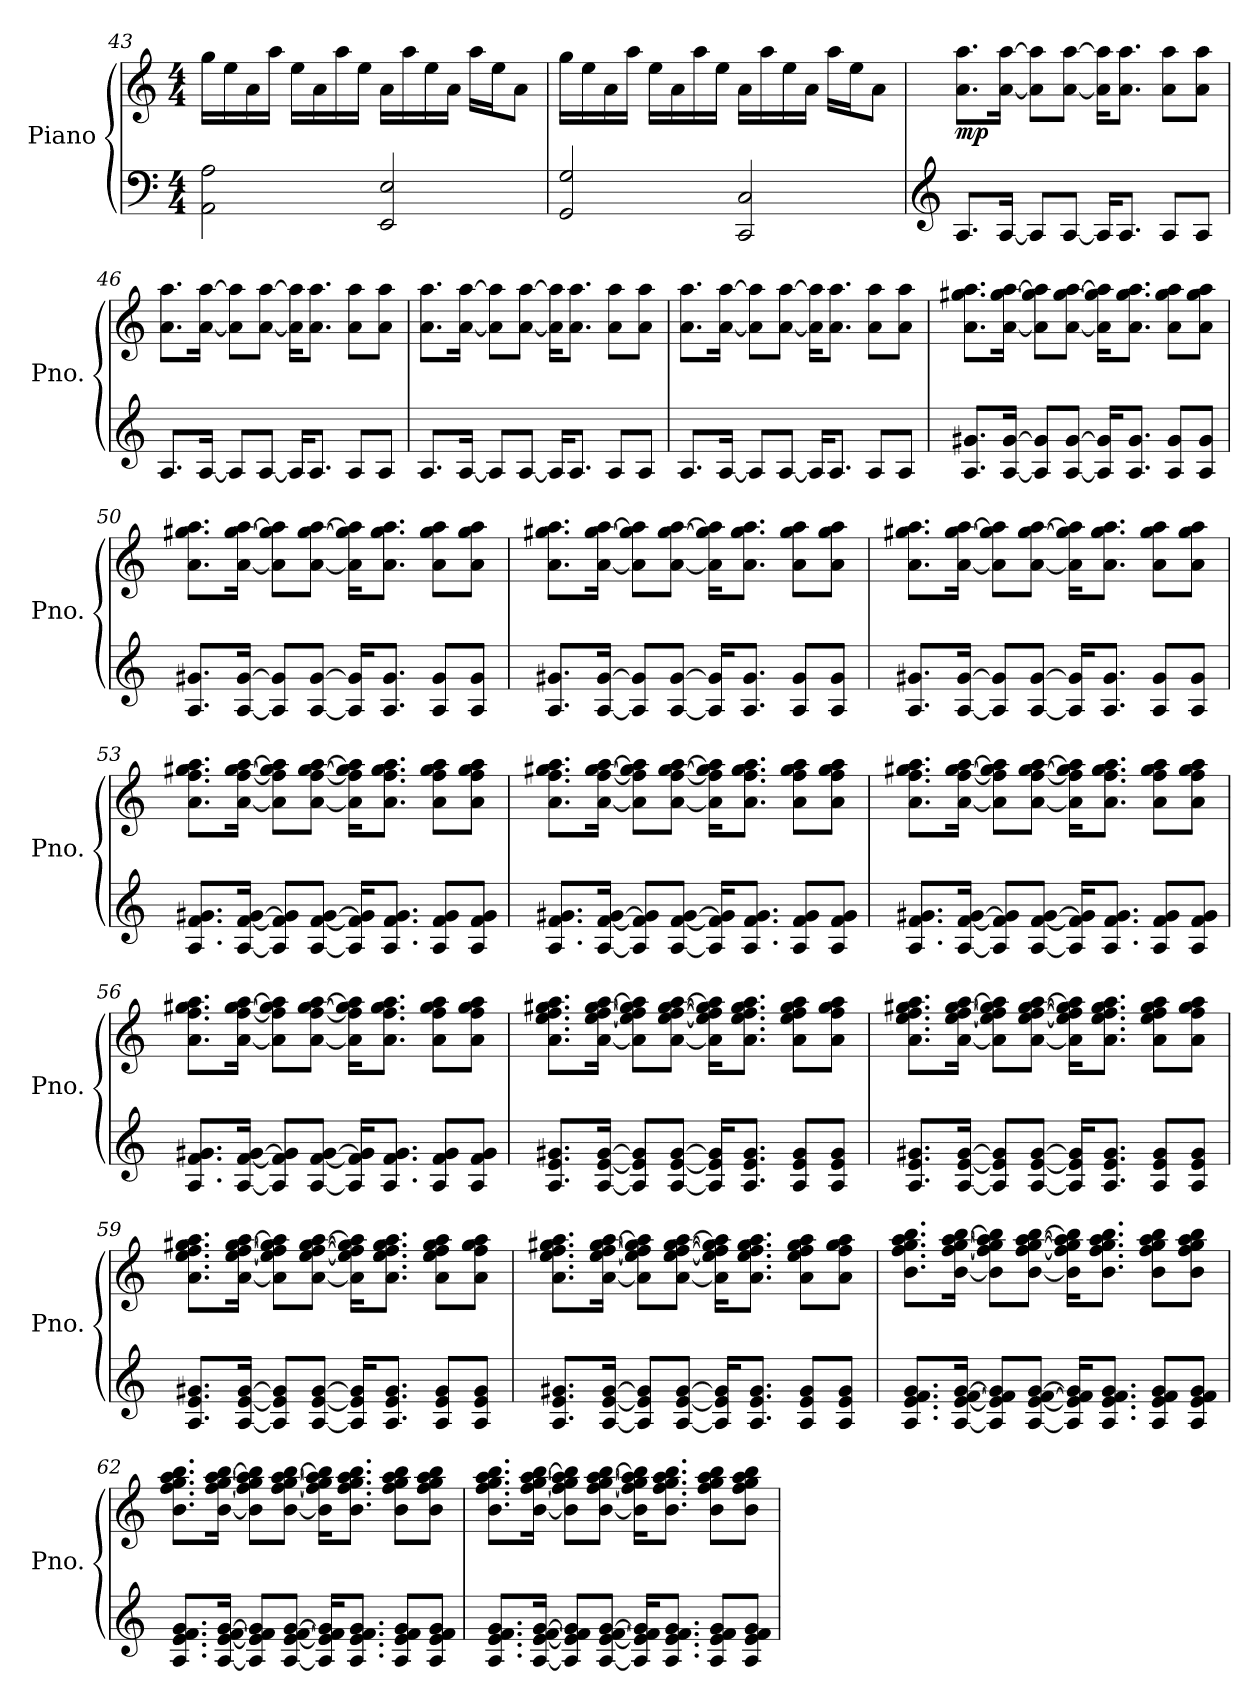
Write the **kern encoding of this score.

**kern	**kern	**dynam
*part1	*part1	*part1
*staff2	*staff1	*staff1/2
*I"Piano	*	*
*I'Pno.	*	*
*clefF4	*clefG2	*
*k[]	*k[]	*
*M4/4	*M4/4	*
=43	=43	=43
2AA\ 2A\	16gg\LL	.
.	16ee\	.
.	16a\	.
.	16aa\JJ	.
.	16ee\LL	.
.	16a\	.
.	16aa\	.
.	16ee\JJ	.
2EE/ 2E/	16a\LL	.
.	16aa\	.
.	16ee\	.
.	16a\JJ	.
.	16aa\LL	.
.	16ee\J	.
.	8a\J	.
!!LO:LB:g=z
=44	=44	=44
2GG/ 2G/	16gg\LL	.
.	16ee\	.
.	16a\	.
.	16aa\JJ	.
.	16ee\LL	.
.	16a\	.
.	16aa\	.
.	16ee\JJ	.
2CC/ 2C/	16a\LL	.
.	16aa\	.
.	16ee\	.
.	16a\JJ	.
.	16aa\LL	.
.	16ee\J	.
.	8a\J	.
=45	=45	=45
*clefG2	*	*
!	!	!LO:DY:b
8.A/L	8.a\ 8.aa\L	mp
[16A/Jk	[16a\ [16aa\Jk	.
8A/L]	8a\] 8aa\]L	.
[8A/J	[8a\ [8aa\J	.
16A/KL]	16a\] 16aa\]KL	.
8.A/J	8.a\ 8.aa\J	.
8A/L	8a\ 8aa\L	.
8A/J	8a\ 8aa\J	.
=46	=46	=46
8.A/L	8.a\ 8.aa\L	.
[16A/Jk	[16a\ [16aa\Jk	.
8A/L]	8a\] 8aa\]L	.
[8A/J	[8a\ [8aa\J	.
16A/KL]	16a\] 16aa\]KL	.
8.A/J	8.a\ 8.aa\J	.
8A/L	8a\ 8aa\L	.
8A/J	8a\ 8aa\J	.
!!LO:PB:g=z
=47	=47	=47
8.A/L	8.a\ 8.aa\L	.
[16A/Jk	[16a\ [16aa\Jk	.
8A/L]	8a\] 8aa\]L	.
[8A/J	[8a\ [8aa\J	.
16A/KL]	16a\] 16aa\]KL	.
8.A/J	8.a\ 8.aa\J	.
8A/L	8a\ 8aa\L	.
8A/J	8a\ 8aa\J	.
=48	=48	=48
8.A/L	8.a\ 8.aa\L	.
[16A/Jk	[16a\ [16aa\Jk	.
8A/L]	8a\] 8aa\]L	.
[8A/J	[8a\ [8aa\J	.
16A/KL]	16a\] 16aa\]KL	.
8.A/J	8.a\ 8.aa\J	.
8A/L	8a\ 8aa\L	.
8A/J	8a\ 8aa\J	.
=49	=49	=49
8.A/ 8.g#X/L	8.a\ 8.gg#X\ 8.aa\L	.
[16A/ [16g#/Jk	[16a\ [16gg#\ [16aa\Jk	.
8A/] 8g#/]L	8a\] 8gg#\] 8aa\]L	.
[8A/ [8g#/J	[8a\ [8gg#\ [8aa\J	.
16A/] 16g#/]KL	16a\] 16gg#\] 16aa\]KL	.
8.A/ 8.g#/J	8.a\ 8.gg#\ 8.aa\J	.
8A/ 8g#/L	8a\ 8gg#\ 8aa\L	.
8A/ 8g#/J	8a\ 8gg#\ 8aa\J	.
!!LO:LB:g=z
=50	=50	=50
8.A/ 8.g#X/L	8.a\ 8.gg#X\ 8.aa\L	.
[16A/ [16g#/Jk	[16a\ [16gg#\ [16aa\Jk	.
8A/] 8g#/]L	8a\] 8gg#\] 8aa\]L	.
[8A/ [8g#/J	[8a\ [8gg#\ [8aa\J	.
16A/] 16g#/]KL	16a\] 16gg#\] 16aa\]KL	.
8.A/ 8.g#/J	8.a\ 8.gg#\ 8.aa\J	.
8A/ 8g#/L	8a\ 8gg#\ 8aa\L	.
8A/ 8g#/J	8a\ 8gg#\ 8aa\J	.
=51	=51	=51
8.A/ 8.g#X/L	8.a\ 8.gg#X\ 8.aa\L	.
[16A/ [16g#/Jk	[16a\ [16gg#\ [16aa\Jk	.
8A/] 8g#/]L	8a\] 8gg#\] 8aa\]L	.
[8A/ [8g#/J	[8a\ [8gg#\ [8aa\J	.
16A/] 16g#/]KL	16a\] 16gg#\] 16aa\]KL	.
8.A/ 8.g#/J	8.a\ 8.gg#\ 8.aa\J	.
8A/ 8g#/L	8a\ 8gg#\ 8aa\L	.
8A/ 8g#/J	8a\ 8gg#\ 8aa\J	.
!!LO:LB:g=z
=52	=52	=52
8.A/ 8.g#X/L	8.a\ 8.gg#X\ 8.aa\L	.
[16A/ [16g#/Jk	[16a\ [16gg#\ [16aa\Jk	.
8A/] 8g#/]L	8a\] 8gg#\] 8aa\]L	.
[8A/ [8g#/J	[8a\ [8gg#\ [8aa\J	.
16A/] 16g#/]KL	16a\] 16gg#\] 16aa\]KL	.
8.A/ 8.g#/J	8.a\ 8.gg#\ 8.aa\J	.
8A/ 8g#/L	8a\ 8gg#\ 8aa\L	.
8A/ 8g#/J	8a\ 8gg#\ 8aa\J	.
=53	=53	=53
8.A/ 8.f/ 8.g#X/L	8.a\ 8.ff\ 8.gg#X\ 8.aa\L	.
[16A/ [16f/ [16g#/Jk	[16a\ [16ff\ [16gg#\ [16aa\Jk	.
8A/] 8f/] 8g#/]L	8a\] 8ff\] 8gg#\] 8aa\]L	.
[8A/ [8f/ [8g#/J	[8a\ [8ff\ [8gg#\ [8aa\J	.
16A/] 16f/] 16g#/]KL	16a\] 16ff\] 16gg#\] 16aa\]KL	.
8.A/ 8.f/ 8.g#/J	8.a\ 8.ff\ 8.gg#\ 8.aa\J	.
8A/ 8f/ 8g#/L	8a\ 8ff\ 8gg#\ 8aa\L	.
8A/ 8f/ 8g#/J	8a\ 8ff\ 8gg#\ 8aa\J	.
!!LO:LB:g=z
=54	=54	=54
8.A/ 8.f/ 8.g#X/L	8.a\ 8.ff\ 8.gg#X\ 8.aa\L	.
[16A/ [16f/ [16g#/Jk	[16a\ [16ff\ [16gg#\ [16aa\Jk	.
8A/] 8f/] 8g#/]L	8a\] 8ff\] 8gg#\] 8aa\]L	.
[8A/ [8f/ [8g#/J	[8a\ [8ff\ [8gg#\ [8aa\J	.
16A/] 16f/] 16g#/]KL	16a\] 16ff\] 16gg#\] 16aa\]KL	.
8.A/ 8.f/ 8.g#/J	8.a\ 8.ff\ 8.gg#\ 8.aa\J	.
8A/ 8f/ 8g#/L	8a\ 8ff\ 8gg#\ 8aa\L	.
8A/ 8f/ 8g#/J	8a\ 8ff\ 8gg#\ 8aa\J	.
=55	=55	=55
8.A/ 8.f/ 8.g#X/L	8.a\ 8.ff\ 8.gg#X\ 8.aa\L	.
[16A/ [16f/ [16g#/Jk	[16a\ [16ff\ [16gg#\ [16aa\Jk	.
8A/] 8f/] 8g#/]L	8a\] 8ff\] 8gg#\] 8aa\]L	.
[8A/ [8f/ [8g#/J	[8a\ [8ff\ [8gg#\ [8aa\J	.
16A/] 16f/] 16g#/]KL	16a\] 16ff\] 16gg#\] 16aa\]KL	.
8.A/ 8.f/ 8.g#/J	8.a\ 8.ff\ 8.gg#\ 8.aa\J	.
8A/ 8f/ 8g#/L	8a\ 8ff\ 8gg#\ 8aa\L	.
8A/ 8f/ 8g#/J	8a\ 8ff\ 8gg#\ 8aa\J	.
!!LO:LB:g=z
=56	=56	=56
8.A/ 8.f/ 8.g#X/L	8.a\ 8.ff\ 8.gg#X\ 8.aa\L	.
[16A/ [16f/ [16g#/Jk	[16a\ [16ff\ [16gg#\ [16aa\Jk	.
8A/] 8f/] 8g#/]L	8a\] 8ff\] 8gg#\] 8aa\]L	.
[8A/ [8f/ [8g#/J	[8a\ [8ff\ [8gg#\ [8aa\J	.
16A/] 16f/] 16g#/]KL	16a\] 16ff\] 16gg#\] 16aa\]KL	.
8.A/ 8.f/ 8.g#/J	8.a\ 8.ff\ 8.gg#\ 8.aa\J	.
8A/ 8f/ 8g#/L	8a\ 8ff\ 8gg#\ 8aa\L	.
8A/ 8f/ 8g#/J	8a\ 8ff\ 8gg#\ 8aa\J	.
=57	=57	=57
8.A/ 8.e/ 8.g#X/L	8.a\ 8.ee\ 8.ff\ 8.gg#X\ 8.aa\L	.
[16A/ [16e/ [16g#/Jk	[16a\ [16ee\ [16ff\ [16gg#\ [16aa\Jk	.
8A/] 8e/] 8g#/]L	8a\] 8ee\] 8ff\] 8gg#\] 8aa\]L	.
[8A/ [8e/ [8g#/J	[8a\ [8ee\ [8ff\ [8gg#\ [8aa\J	.
16A/] 16e/] 16g#/]KL	16a\] 16ee\] 16ff\] 16gg#\] 16aa\]KL	.
8.A/ 8.e/ 8.g#/J	8.a\ 8.ee\ 8.ff\ 8.gg#\ 8.aa\J	.
8A/ 8e/ 8g#/L	8a\ 8ee\ 8ff\ 8gg#\ 8aa\L	.
8A/ 8e/ 8g#/J	8a\ 8ff\ 8gg#\ 8aa\J	.
!!LO:PB:g=z
=58	=58	=58
8.A/ 8.e/ 8.g#X/L	8.a\ 8.ee\ 8.ff\ 8.gg#X\ 8.aa\L	.
[16A/ [16e/ [16g#/Jk	[16a\ [16ee\ [16ff\ [16gg#\ [16aa\Jk	.
8A/] 8e/] 8g#/]L	8a\] 8ee\] 8ff\] 8gg#\] 8aa\]L	.
[8A/ [8e/ [8g#/J	[8a\ [8ee\ [8ff\ [8gg#\ [8aa\J	.
16A/] 16e/] 16g#/]KL	16a\] 16ee\] 16ff\] 16gg#\] 16aa\]KL	.
8.A/ 8.e/ 8.g#/J	8.a\ 8.ee\ 8.ff\ 8.gg#\ 8.aa\J	.
8A/ 8e/ 8g#/L	8a\ 8ee\ 8ff\ 8gg#\ 8aa\L	.
8A/ 8e/ 8g#/J	8a\ 8ff\ 8gg#\ 8aa\J	.
=59	=59	=59
8.A/ 8.e/ 8.g#X/L	8.a\ 8.ee\ 8.ff\ 8.gg#X\ 8.aa\L	.
[16A/ [16e/ [16g#/Jk	[16a\ [16ee\ [16ff\ [16gg#\ [16aa\Jk	.
8A/] 8e/] 8g#/]L	8a\] 8ee\] 8ff\] 8gg#\] 8aa\]L	.
[8A/ [8e/ [8g#/J	[8a\ [8ee\ [8ff\ [8gg#\ [8aa\J	.
16A/] 16e/] 16g#/]KL	16a\] 16ee\] 16ff\] 16gg#\] 16aa\]KL	.
8.A/ 8.e/ 8.g#/J	8.a\ 8.ee\ 8.ff\ 8.gg#\ 8.aa\J	.
8A/ 8e/ 8g#/L	8a\ 8ee\ 8ff\ 8gg#\ 8aa\L	.
8A/ 8e/ 8g#/J	8a\ 8ff\ 8gg#\ 8aa\J	.
!!LO:LB:g=z
=60	=60	=60
8.A/ 8.e/ 8.g#X/L	8.a\ 8.ee\ 8.ff\ 8.gg#X\ 8.aa\L	.
[16A/ [16e/ [16g#/Jk	[16a\ [16ee\ [16ff\ [16gg#\ [16aa\Jk	.
8A/] 8e/] 8g#/]L	8a\] 8ee\] 8ff\] 8gg#\] 8aa\]L	.
[8A/ [8e/ [8g#/J	[8a\ [8ee\ [8ff\ [8gg#\ [8aa\J	.
16A/] 16e/] 16g#/]KL	16a\] 16ee\] 16ff\] 16gg#\] 16aa\]KL	.
8.A/ 8.e/ 8.g#/J	8.a\ 8.ee\ 8.ff\ 8.gg#\ 8.aa\J	.
8A/ 8e/ 8g#/L	8a\ 8ee\ 8ff\ 8gg#\ 8aa\L	.
8A/ 8e/ 8g#/J	8a\ 8ff\ 8gg#\ 8aa\J	.
=61	=61	=61
8.A/ 8.e/ 8.f/ 8.g/L	8.b\ 8.ff\ 8.gg\ 8.aa\ 8.bb\L	.
[16A/ [16e/ [16f/ [16g/Jk	[16b\ [16ff\ [16gg\ [16aa\ [16bb\Jk	.
8A/] 8e/] 8f/] 8g/]L	8b\] 8ff\] 8gg\] 8aa\] 8bb\]L	.
[8A/ [8e/ [8f/ [8g/J	[8b\ [8ff\ [8gg\ [8aa\ [8bb\J	.
16A/] 16e/] 16f/] 16g/]KL	16b\] 16ff\] 16gg\] 16aa\] 16bb\]KL	.
8.A/ 8.e/ 8.f/ 8.g/J	8.b\ 8.ff\ 8.gg\ 8.aa\ 8.bb\J	.
8A/ 8e/ 8f/ 8g/L	8b\ 8ff\ 8gg\ 8aa\ 8bb\L	.
8A/ 8e/ 8f/ 8g/J	8b\ 8ff\ 8gg\ 8aa\ 8bb\J	.
!!LO:LB:g=z
=62	=62	=62
8.A/ 8.e/ 8.f/ 8.g/L	8.b\ 8.ff\ 8.gg\ 8.aa\ 8.bb\L	.
[16A/ [16e/ [16f/ [16g/Jk	[16b\ [16ff\ [16gg\ [16aa\ [16bb\Jk	.
8A/] 8e/] 8f/] 8g/]L	8b\] 8ff\] 8gg\] 8aa\] 8bb\]L	.
[8A/ [8e/ [8f/ [8g/J	[8b\ [8ff\ [8gg\ [8aa\ [8bb\J	.
16A/] 16e/] 16f/] 16g/]KL	16b\] 16ff\] 16gg\] 16aa\] 16bb\]KL	.
8.A/ 8.e/ 8.f/ 8.g/J	8.b\ 8.ff\ 8.gg\ 8.aa\ 8.bb\J	.
8A/ 8e/ 8f/ 8g/L	8b\ 8ff\ 8gg\ 8aa\ 8bb\L	.
8A/ 8e/ 8f/ 8g/J	8b\ 8ff\ 8gg\ 8aa\ 8bb\J	.
=63	=63	=63
8.A/ 8.e/ 8.f/ 8.g/L	8.b\ 8.ff\ 8.gg\ 8.aa\ 8.bb\L	.
[16A/ [16e/ [16f/ [16g/Jk	[16b\ [16ff\ [16gg\ [16aa\ [16bb\Jk	.
8A/] 8e/] 8f/] 8g/]L	8b\] 8ff\] 8gg\] 8aa\] 8bb\]L	.
[8A/ [8e/ [8f/ [8g/J	[8b\ [8ff\ [8gg\ [8aa\ [8bb\J	.
16A/] 16e/] 16f/] 16g/]KL	16b\] 16ff\] 16gg\] 16aa\] 16bb\]KL	.
8.A/ 8.e/ 8.f/ 8.g/J	8.b\ 8.ff\ 8.gg\ 8.aa\ 8.bb\J	.
8A/ 8e/ 8f/ 8g/L	8b\ 8ff\ 8gg\ 8aa\ 8bb\L	.
8A/ 8e/ 8f/ 8g/J	8b\ 8ff\ 8gg\ 8aa\ 8bb\J	.
=	=	=
*-	*-	*-
